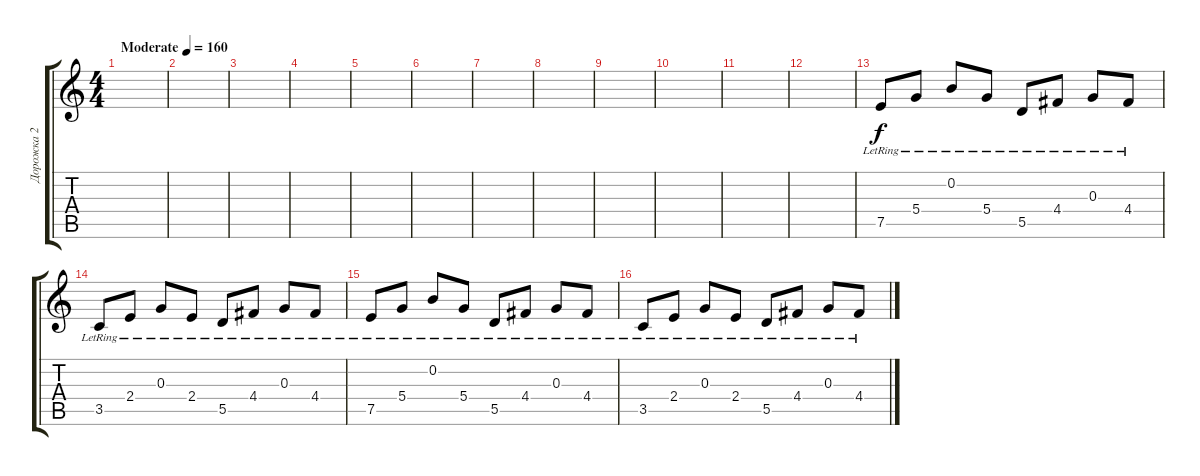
\track ("Дорожка 2" "Дорожка 2") {instrument acousticguitarsteel}
\staff {score tabs}
\tuning (E4 B3 G3 D3 A2 D2) {hide}
\ts (4 4)
\tempo (160 "Moderate")
\clef g2
\ks c
|
|
|
|
|
|
|
|
|
|
|
|
7.5{lr}.8 5.4{lr}.8 0.2{lr}.8 5.4{lr}.8 5.5{lr}.8 4.4{lr}.8 0.3{lr}.8 4.4{lr}.8 |
3.5{lr}.8 2.4{lr}.8 0.3{lr}.8 2.4{lr}.8 5.5{lr}.8 4.4{lr}.8 0.3{lr}.8 4.4{lr}.8 |
7.5{lr}.8 5.4{lr}.8 0.2{lr}.8 5.4{lr}.8 5.5{lr}.8 4.4{lr}.8 0.3{lr}.8 4.4{lr}.8 |
3.5{lr}.8 2.4{lr}.8 0.3{lr}.8 2.4{lr}.8 5.5{lr}.8 4.4{lr}.8 0.3{lr}.8 4.4{lr}.8
